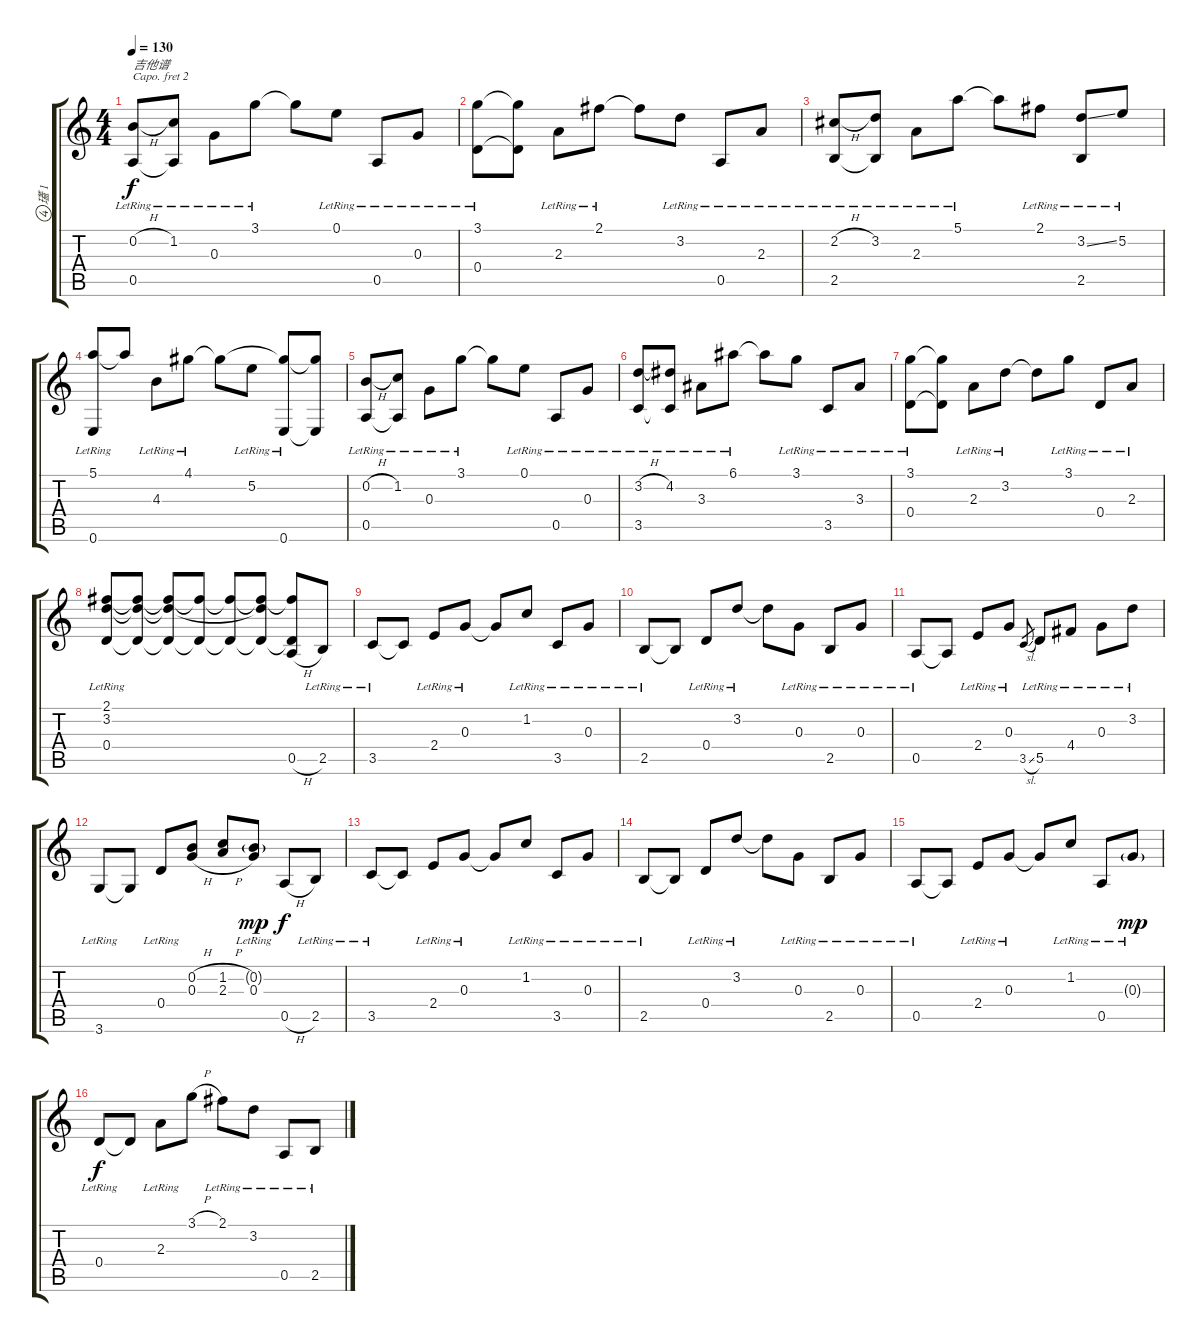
\track ("瓂 1" "瓂 1") {instrument acousticguitarsteel}
\staff {score tabs}
\capo 2
\tuning (D4 A3 F3 C3 G2 D2) {hide}
\ts (4 4)
\tempo 130
\clef g2
\ks c
(0.2{h} 0.5{lr}).8{txt "吉他谱" dy f instrument acousticguitarsteel} (1.2{lr} 0.5{t}).8 0.3{lr}.8 3.1{lr}.8 3.1{t}.8 0.1{lr}.8 0.5{lr}.8 0.3{lr}.8 |
(3.1{lr} 0.4{lr}).8 (3.1{t} 0.4{t}).8 2.3{lr}.8 2.1{lr}.8 2.1{t}.8 3.2{lr}.8 0.5{lr}.8 2.3{lr}.8 |
(2.2{h} 2.5{lr}).8 (3.2{lr} 2.5{t}).8 2.3{lr}.8 5.1{lr}.8 5.1{t}.8 2.1{lr}.8 (3.2{ss} 2.5{lr}).8 5.2{lr}.8 |
(5.1{lr} 0.6{lr}).8 5.1{t}.8 4.3{lr}.8 4.1{lr}.8 4.1{t}.8 5.2{lr}.8 (4.1{t} 0.6{lr}).8 (4.1{t} 0.6{t}).8 |
(0.2{h} 0.5{lr}).8 (1.2{lr} 0.5{t}).8 0.3{lr}.8 3.1{lr}.8 3.1{t}.8 0.1{lr}.8 0.5{lr}.8 0.3{lr}.8 |
(3.2{h} 3.5{lr}).8 (4.2{lr} 3.5{t}).8 3.3{lr}.8 6.1{lr}.8 6.1{t}.8 3.1{lr}.8 3.5{lr}.8 3.3{lr}.8 |
(3.1{lr} 0.4{lr}).8 (3.1{t} 0.4{t}).8 2.3{lr}.8 3.2{lr}.8 3.2{t}.8 3.1{lr}.8 0.4{lr}.8 2.3{lr}.8 |
(2.1{lr} 3.2{lr} 0.4{lr}).8 (2.1{t} 3.2{t} 0.4{t}).8 (2.1{t} 3.2{t} 0.4{t}).8 (2.1{t} 0.4{t}).8 (2.1{t} 0.4{t}).8 (2.1{t} 3.2{t} 0.4{t}).8 (2.1{t} 0.4{t} 0.5{h}).8 2.5{lr}.8 |
3.5{lr}.8 3.5{t}.8 2.4{lr}.8 0.3{lr}.8 0.3{t}.8 1.2{lr}.8 3.5{lr}.8 0.3{lr}.8 |
2.5{lr}.8 2.5{t}.8 0.4{lr}.8 3.2{lr}.8 3.2{t}.8 0.3{lr}.8 2.5{lr}.8 0.3{lr}.8 |
0.5{lr}.8 0.5{t}.8 2.4{lr}.8 0.3{lr}.8 3.5{sl}.8{gr} 5.5{lr}.8 4.4{lr}.8 0.3{lr}.8 3.2{lr}.8 |
3.6{lr}.8 3.6{t}.8 0.4{lr}.8 (0.2{h} 0.3{h}).8 (1.2{h} 2.3{h}).8 (0.2{g lr} 0.3{lr}).8{dy mp} 0.5{h}.8{dy f} 2.5{lr}.8 |
3.5{lr}.8 3.5{t}.8 2.4{lr}.8 0.3{lr}.8 0.3{t}.8 1.2{lr}.8 3.5{lr}.8 0.3{lr}.8 |
2.5{lr}.8 2.5{t}.8 0.4{lr}.8 3.2{lr}.8 3.2{t}.8 0.3{lr}.8 2.5{lr}.8 0.3{lr}.8 |
0.5{lr}.8 0.5{t}.8 2.4{lr}.8 0.3{lr}.8 0.3{t}.8 1.2{lr}.8 0.5{lr}.8 0.3{g lr}.8{dy mp} |
0.4{lr}.8{dy f} 0.4{t}.8 2.3{lr}.8 3.1{h}.8 2.1{lr}.8 3.2{lr}.8 0.5{lr}.8 2.5{lr}.8
